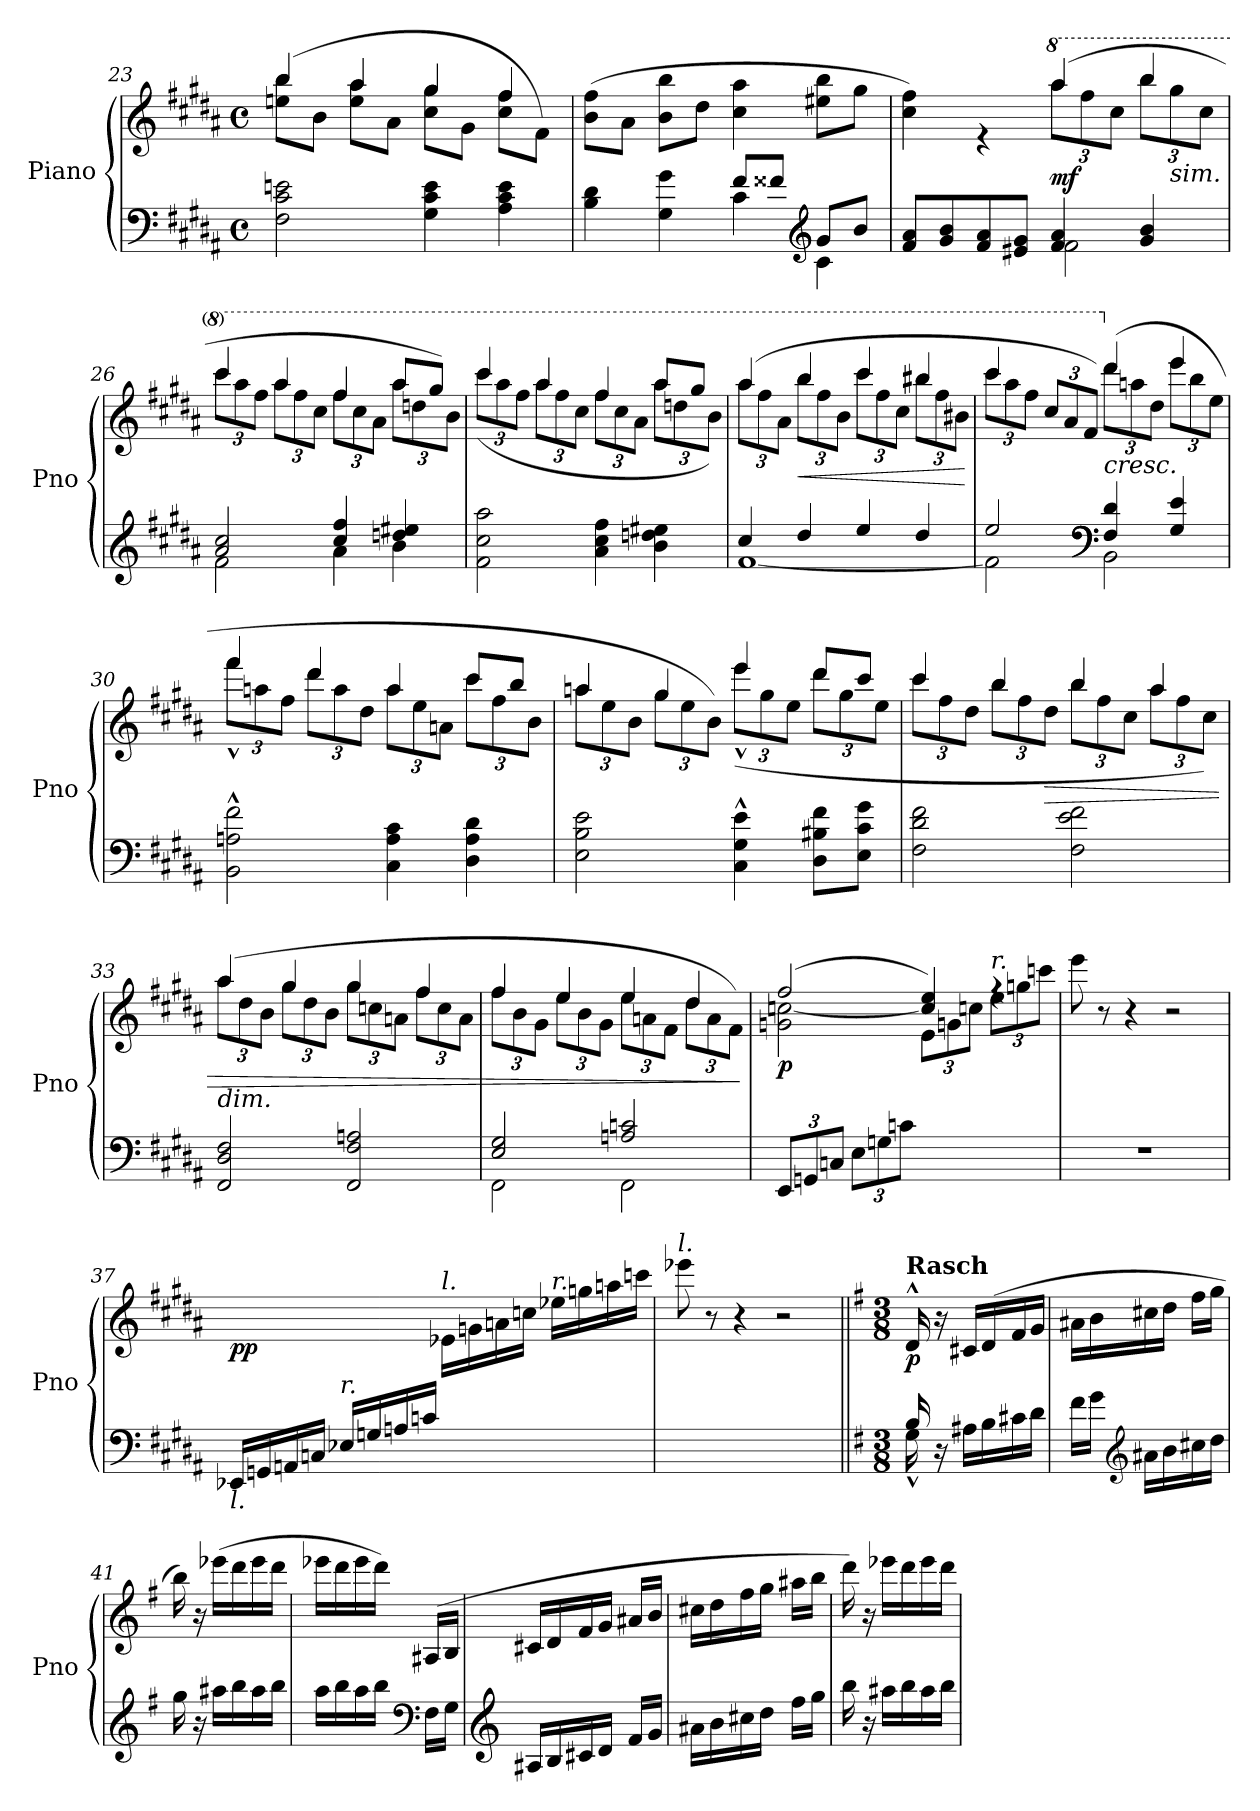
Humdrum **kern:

**kern	**kern	**dynam
*part1	*part1	*part1
*staff2	*staff1	*staff1/2
*I"Piano	*	*
*I'Pno	*	*
*clefF4	*clefG2	*
*k[f#c#g#d#a#]	*k[f#c#g#d#a#]	*
*M4/4	*M4/4	*
*met(c)	*met(c)	*
=23	=23	=23
*	*^	*
2F#\ 2c#\ 2en\	(>4bb/	8een\ 8bb\L	.
.	.	8b\J	.
.	4aa#/	8ee\ 8aa#\L	.
.	.	8a#\J	.
4G#\ 4c#\ 4e\	4gg#/	8cc#\ 8gg#\L	.
.	.	8g#\J	.
4A#\ 4c#\ 4e\	4ff#/	8cc#\ 8ff#\L	.
.	.	8f#\J)	.
*	*v	*v	*
=24	=24	=24
*^	*	*
2rcyy	4B\ 4d#\	(>8b\ 8ff#\L	.
.	.	8a#\J	.
.	4G#\ 4g#\	8b\ 8bb\L	.
.	.	8dd#\J	.
8f#/L	4c#\	4cc#\ 4aa#\	.
8f##X/J	.	.	.
*clefG2	*	*	*
8g#/L	4c#\	8ee#X\ 8bb\L	.
8b/J	.	8gg#\J	.
!!LO:LB:g=z
=25	=25	=25	=25
*	*	*^	*
8f#/ 8a#/L	2rgyy	4cc#\ 4ff#\)	2rgyy	.
8g#/ 8b/	.	.	.	.
8f#/ 8a#/	.	4re	.	.
8e#X/ 8g#/J	.	.	.	.
*	*	*8va	*	*
*	*	*	*Xbrackettup	*
!	!	!	!	!LO:DY:b
4f#/ 4a#/	2f#\	(>4aaa#/	12aaa#\L	mf
.	.	.	12fff#\	.
.	.	.	12ccc#\J	.
4g#/ 4b/	.	4bbb/	12bbb\L	.
!	!	!	!LO:TX:b:i:t=sim.	!
.	.	.	12ggg#\	.
.	.	.	12ccc#\J	.
=26	=26	=26	=26	=26
2a#/ 2cc#/	2f#\	4cccc#/	12cccc#\L	.
.	.	.	12aaa#\	.
.	.	.	12fff#\J	.
.	.	4aaa#/	12aaa#\L	.
.	.	.	12fff#\	.
.	.	.	12ccc#\J	.
4cc#/ 4ff#/	4a#\	4fff#/	12fff#\L	.
.	.	.	12ccc#\	.
.	.	.	12aa#\J	.
4ddn/ 4ee#X/	4b\	8aaa#/L	12aaa#\L	.
.	.	.	12dddn\	.
.	.	8ggg#/J)	.	.
.	.	.	12bb\J	.
*v	*v	*	*	*
=27	=27	=27	=27
2f#\ 2cc#\ 2aa#\	4cccc#/	(<12cccc#\L	.
.	.	12aaa#\	.
.	.	12fff#\J	.
.	4aaa#/	12aaa#\L	.
.	.	12fff#\	.
.	.	12ccc#\J	.
4a#\ 4cc#\ 4ff#\	4fff#/	12fff#\L	.
.	.	12ccc#\	.
.	.	12aa#\J	.
4b\ 4ddn\ 4ee#X\	8aaa#/L	12aaa#\L	.
.	.	12dddn\	.
.	8ggg#/J	.	.
.	.	12bb\J)	.
!!LO:LB:g=z	!!
=28	=28	=28	=28
*^	*	*	*
4cc#/	[1f#	(>4aaa#/	12aaa#\L	.
.	.	.	12fff#\	.
.	.	.	12aa#\J	.
!	!	!	!	!LO:HP:b
4dd#/	.	4bbb/	12bbb\L	<
.	.	.	12fff#\	.
.	.	.	12bb\J	.
4ee/	.	4cccc#/	12cccc#\L	.
.	.	.	12fff#\	.
.	.	.	12ccc#\J	.
4dd#/	.	4bbb#X/	12bbb#\L	.
.	.	.	12fff#\	.
.	.	.	12bb#X\J	.
*v	*v	*	*	*
*	*v	*v	*
.	.	[
=29	=29	=29
*^	*^	*
2ee/	2f#\]	4cccc#/	12cccc#\L	.
.	.	.	12aaa#\	.
.	.	.	12fff#\J	.
.	.	4rddyy	12ccc#/L	.
.	.	.	12aa#/	.
.	.	.	12ff#/J)	.
*clefF4	*	*	*	*
*	*	*X8va	*	*
!	!	!LO:TX:b:i:t=cresc.	!	!
4F#/ 4d#/	2BB\	(>4ddd#/	12ddd#\L	.
.	.	.	12aan\	.
.	.	.	12dd#\J	.
4G#/ 4e/	.	4eee/	12eee\L	.
.	.	.	12bb\	.
.	.	.	12ee\J	.
*v	*v	*	*	*
=30	=30	=30	=30
2BB\^^ 2An\^^ 2f#\^^	4fff#/	12fff#^^\L	.
.	.	12aan\	.
.	.	12ff#\J	.
.	4ddd#/	12ddd#\L	.
.	.	12aa\	.
.	.	12dd#\J	.
4C#\ 4A\ 4c#\	4aa/	12aa\L	.
.	.	12ee\	.
.	.	12an\J	.
4D#\ 4A\ 4d#\	8ccc#/L	12ccc#\L	.
.	.	12ff#\	.
.	8bb/J	.	.
.	.	12b\J	.
!!LO:LB:g=z	!!
=31	=31	=31	=31
2E\ 2B\ 2e\	4aan/	12aa\L	.
.	.	12ee\	.
.	.	12b\J	.
.	4gg#/	12gg#\L	.
.	.	12ee\	.
.	.	12b\J)	.
4C#\^^ 4G#\^^ 4e\^^	4eee/	(>12eee^^\L	.
.	.	12gg#\	.
.	.	12ee\J	.
8D#\ 8B#X\ 8f#\L	8ddd#/L	12ddd#\L	.
.	.	12gg#\	.
8E\ 8c#\ 8g#\J	8ccc#/J	.	.
.	.	12ee\J	.
=32	=32	=32	=32
2F#\ 2d#\ 2f#\	4ccc#/	12ccc#\L	.
.	.	12ff#\	.
.	.	12dd#\J	.
.	4bb/	12bb\L	.
.	.	12ff#\	.
!	!	!	!LO:HP:b
.	.	12dd#\J	>
2F#\ 2e\ 2f#\	4bb/	12bb\L	.
.	.	12ff#\	.
.	.	12cc#\J	.
.	4aa#/	12aa#\L	.
.	.	12ff#\	.
.	.	12cc#\J)	.
=33	=33	=33	=33
!	!LO:TX:b:i:t=dim.	!	!
2FF#/ 2D#/ 2F#/	(>4aa#/	12aa#\L	.
.	.	12dd#\	.
.	.	12b\J	.
.	4gg#/	12gg#\L	.
.	.	12dd#\	.
.	.	12b\J	.
2FF#/ 2F#/ 2An/	4gg#/	12gg#\L	.
.	.	12ccn\	.
.	.	12an\J	.
.	4ff#/	12ff#\L	.
.	.	12cc\	.
.	.	12a\J	.
!!LO:LB:g=z	!!
=34	=34	=34	=34
*^	*	*	*
2E/ 2G#/	2FF#\	4ff#/	12ff#\L	.
.	.	.	12b\	.
.	.	.	12g#\J	.
.	.	4ee/	12ee\L	.
.	.	.	12b\	.
.	.	.	12g#\J	.
2An/ 2cn/	2FF#\	4ee/	12ee\L	.
.	.	.	12an\	.
.	.	.	12f#\J	.
.	.	4dd#/	12dd#\L	.
.	.	.	12a\	.
.	.	.	12f#\J)	.
*v	*v	*	*	*
*	*v	*v	*
.	.	]
=35	=35	=35
*Xbrackettup	*	*
*	*^	*
!	!	!	!LO:DY:b
(<12EE/L	(>2ff#/	2gn\ [2ccn\	p
12GGn/	.	.	.
12Cn/J	.	.	.
12E\L	.	.	.
12Gn\	.	.	.
12cn\J	.	.	.
2ryy	4cc/] 4ee/)	12e\L	.
.	.	12gn\	.
.	.	12ccn\J	.
!	!LO:TX:a:i:t=r.	!	!
.	4rff	12ee\L	.
.	.	12ggn\	.
.	.	12cccn\J	.
*	*v	*v	*
!!LO:LB:g=z
=36	=36	=36
1r	8eee\)	.
.	8r	.
.	4r	.
.	2r	.
=37	=37	=37
!LO:TX:b:i:t=l.	!	!
!	!	!LO:DY:b
(>16EE-X/LL	2ryy	pp
16GGn/	.	.
16AAn/	.	.
16Cn/JJ	.	.
!LO:TX:a:i:t=r.	!	!
16E-X/LL	.	.
16Gn/	.	.
16An/	.	.
16cn/JJ	.	.
!	!LO:TX:a:i:t=l.	!
2ryy	16e-X\LL	.
.	16gn\	.
.	16ani\	.
.	16ccn\JJ	.
!	!LO:TX:a:i:t=r.	!
.	16ee-X\LL	.
.	16ggn\	.
.	16aan\	.
.	16cccn\JJ	.
=38	=38	=38
!	!LO:TX:a:i:t=l.	!
1ryy	8eee-X\)	.
.	8r	.
.	4r	.
.	2r	.
!!LO:PB:g=z
=39||	=39||	=39||
*k[f#]	*k[f#]	*
*M3/8	*M3/8	*
*^	*	*
!	!	!LO:TX:a:B:t=Rasch	!
!	!	!	!LO:DY:b
16B/	16G^^\	16d^^/	p
16r	16rBByy	16r	.
16A#X\LL	8rBByy	16c#X/LL	.
16B\	.	(>16d/	.
16c#X\	8rBByy	16f#/	.
16d\JJ	.	16g/JJ	.
*v	*v	*	*
=40	=40	=40
16f#\LL	16a#X\LL	.
16g\JJ	16b\	.
*clefG2	*	*
16a#X\LL	16cc#X\	.
16b\	16dd\JJ	.
16cc#X\	16ff#\LL	.
16dd\JJ	16gg\JJ	.
=41	=41	=41
16gg\	16bb\)	.
16r	16r	.
16aa#X\LL	(>16eee-X\LL	.
16bb\	16ddd\	.
16aa#\	16eee-\	.
16bb\JJ	16ddd\JJ	.
=42	=42	=42
16aa\LL	16eee-X\LL	.
16bb\	16ddd\	.
16aa\	16eee-\	.
16bb\JJ	16ddd\JJ)	.
*clefF4	*	*
16F#\LL	(>16A#X/LL	.
16G\JJ	16B/JJ	.
!!LO:LB:g=z
=43	=43	=43
*clefG2	*	*
16A#X/LL	16c#X/LL	.
16B/	16d/	.
16c#X/	16f#/	.
16d/JJ	16g/JJ	.
16f#/LL	16a#X/LL	.
16g/JJ	16b/JJ	.
=44	=44	=44
16a#X\LL	16cc#X\LL	.
16b\	16dd\	.
16cc#X\	16ff#\	.
16dd\JJ	16gg\JJ	.
16ff#\LL	16aa#X\LL	.
16gg\JJ	16bb\JJ	.
=45	=45	=45
16bb\	16ddd\)	.
16r	16r	.
16aa#X\LL	16eee-X\LL	.
16bb\	16ddd\	.
16aa#\	16eee-\	.
16bb\JJ	16ddd\JJ	.
=	=	=
*-	*-	*-
